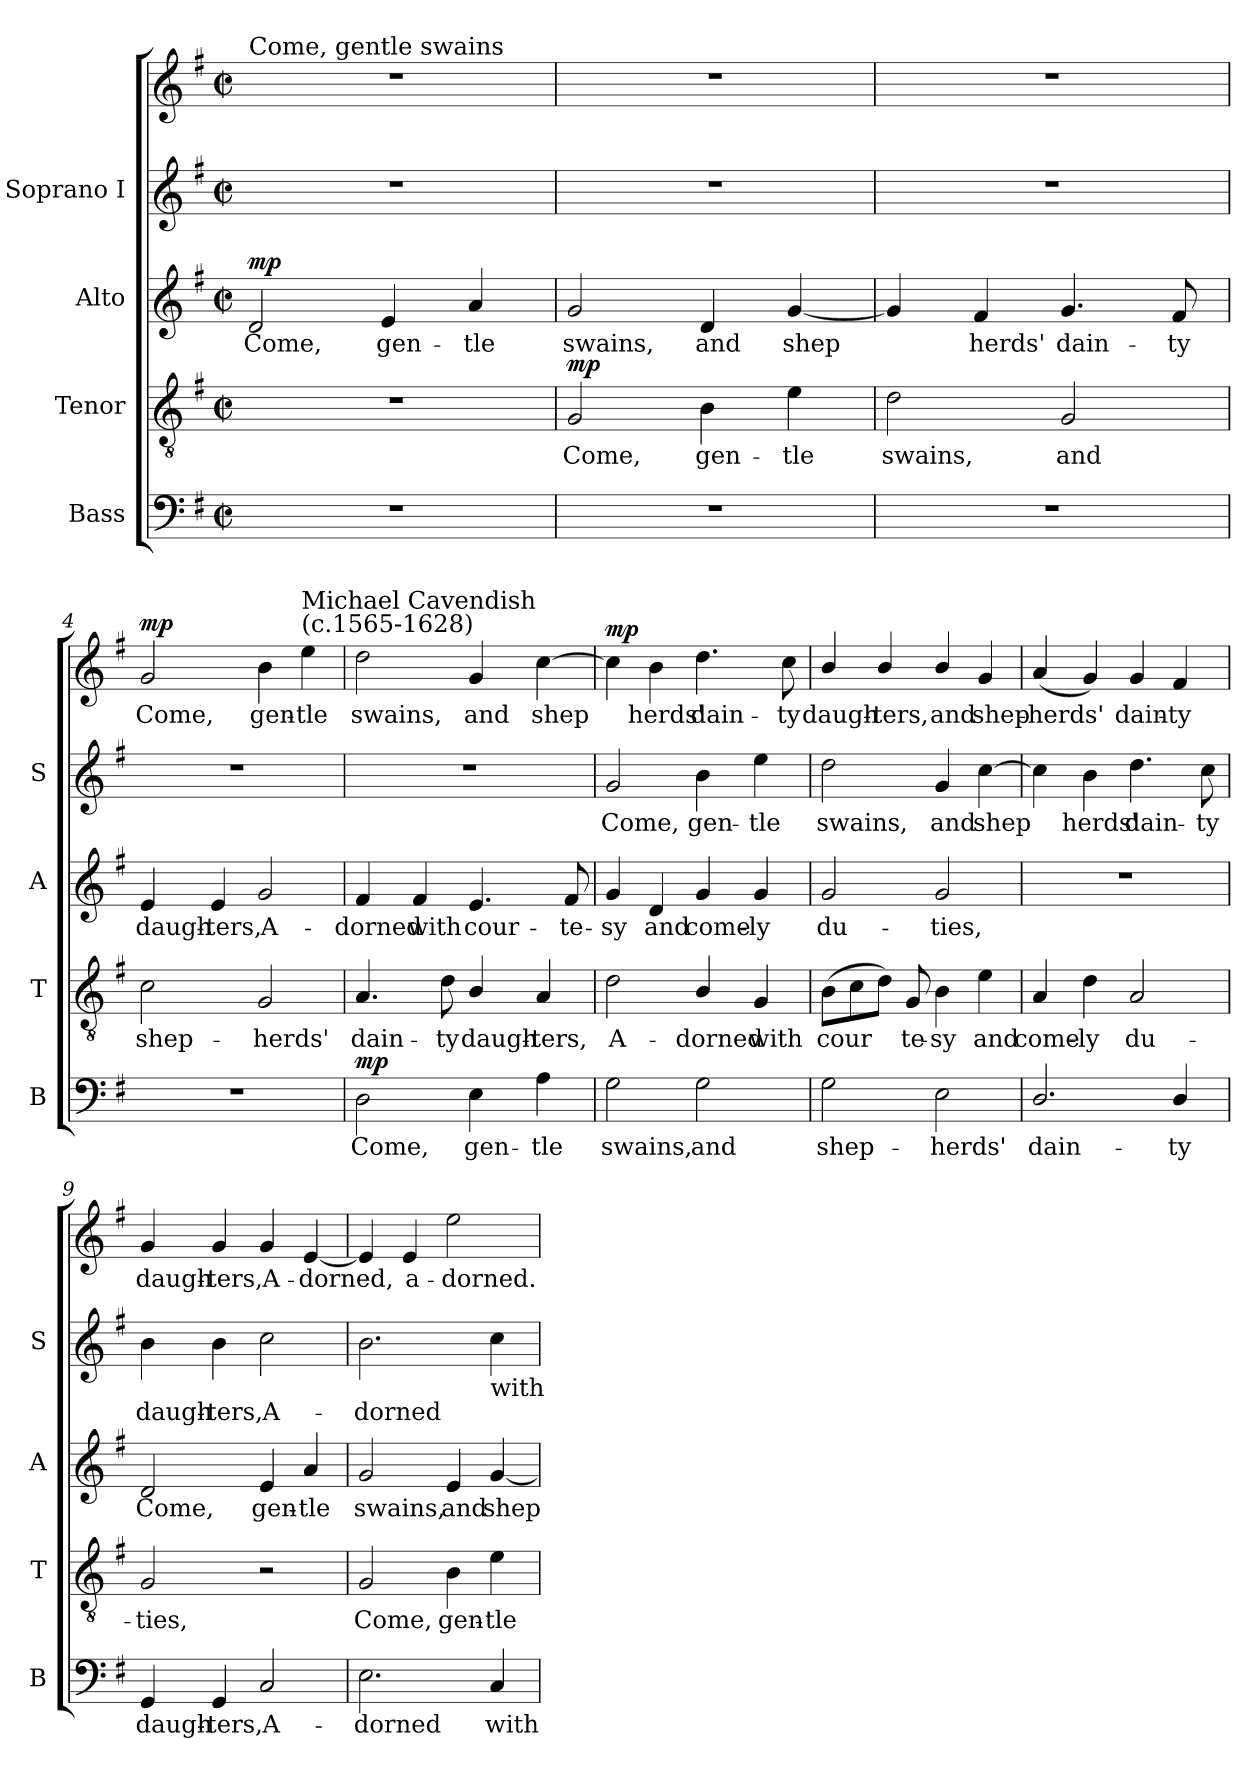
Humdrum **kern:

**kern	**text	**dynam	**kern	**text	**dynam	**kern	**text	**dynam	**kern	**text	**kern	**text	**dynam
*part4	*part4	*part4	*part3	*part3	*part3	*part2	*part2	*part2	*part1	*part1	*part1	*part1	*part1
*staff5	*staff5	*staff5	*staff4	*staff4	*staff4	*staff3	*staff3	*staff3	*staff2	*staff2	*staff1	*staff1	*staff1/2
*I"Bass	*	*	*I"Tenor	*	*	*I"Alto	*	*	*I"Soprano I	*	*	*	*
*I'B	*	*	*I'T	*	*	*I'A	*	*	*I'S	*	*	*	*
*clefF4	*	*	*clefGv2	*	*	*clefG2	*	*	*clefG2	*	*clefG2	*	*
*k[f#]	*	*	*k[f#]	*	*	*k[f#]	*	*	*k[f#]	*	*k[f#]	*	*
*G:	*	*	*G:	*	*	*G:	*	*	*G:	*	*G:	*	*
*M2/2	*	*	*M2/2	*	*	*M2/2	*	*	*M2/2	*	*M2/2	*	*
*met(c|)	*	*	*met(c|)	*	*	*met(c|)	*	*	*met(c|)	*	*met(c|)	*	*
=1	=1	=1	=1	=1	=1	=1	=1	=1	=1	=1	=1	=1	=1
!	!	!	!	!	!	!	!	!	!	!	!LO:TX:a:t=Come, gentle swains	!	!
!	!	!	!	!	!	!	!LO:LY:b	!LO:DY:b	!	!	!	!	!
1r	.	.	1r	.	.	2d/	Come,	mp	1r	.	1r	.	.
!	!	!	!	!	!	!	!LO:LY:b	!	!	!	!	!	!
.	.	.	.	.	.	4e/	gen-	.	.	.	.	.	.
!	!	!	!	!	!	!	!LO:LY:b	!	!	!	!	!	!
.	.	.	.	.	.	4a/	-tle	.	.	.	.	.	.
=2	=2	=2	=2	=2	=2	=2	=2	=2	=2	=2	=2	=2	=2
!	!	!	!	!LO:LY:b	!LO:DY:b	!	!LO:LY:b	!	!	!	!	!	!
1r	.	.	2G/	Come,	mp	2g/	swains,	.	1r	.	1r	.	.
!	!	!	!	!LO:LY:b	!	!	!LO:LY:b	!	!	!	!	!	!
.	.	.	4B\	gen-	.	4d/	and	.	.	.	.	.	.
!	!	!	!	!LO:LY:b	!	!	!LO:LY:b	!	!	!	!	!	!
.	.	.	4e\	-tle	.	[4g/	shep­	.	.	.	.	.	.
=3	=3	=3	=3	=3	=3	=3	=3	=3	=3	=3	=3	=3	=3
!	!	!	!	!LO:LY:b	!	!	!	!	!	!	!	!	!
1r	.	.	2d\	swains,	.	4g/]	.	.	1r	.	1r	.	.
!	!	!	!	!	!	!	!LO:LY:b	!	!	!	!	!	!
.	.	.	.	.	.	4f#/	herds'	.	.	.	.	.	.
!	!	!	!	!LO:LY:b	!	!	!LO:LY:b	!	!	!	!	!	!
.	.	.	2G/	and	.	4.g/	dain-	.	.	.	.	.	.
!	!	!	!	!	!	!	!LO:LY:b	!	!	!	!	!	!
.	.	.	.	.	.	8f#/	-ty	.	.	.	.	.	.
=4	=4	=4	=4	=4	=4	=4	=4	=4	=4	=4	=4	=4	=4
!	!	!	!	!LO:LY:b	!	!	!LO:LY:b	!	!	!	!	!LO:LY:b	!LO:DY:b
1r	.	.	2c\	shep-	.	4e/	daugh-	.	1r	.	2g/	Come,	mp
!	!	!	!	!	!	!	!LO:LY:b	!	!	!	!	!	!
.	.	.	.	.	.	4e/	-ters,	.	.	.	.	.	.
!	!	!	!	!LO:LY:b	!	!	!LO:LY:b	!	!	!	!	!LO:LY:b	!
.	.	.	2G/	-herds'	.	2g/	A-	.	.	.	4b\	gen-	.
!	!	!	!	!	!	!	!	!	!	!	!LO:TX:a:t=Michael Cavendish\n(c.1565-1628)	!	!
!	!	!	!	!	!	!	!	!	!	!	!	!LO:LY:b	!
.	.	.	.	.	.	.	.	.	.	.	4ee\	-tle	.
!!LO:LB:g=z
=5	=5	=5	=5	=5	=5	=5	=5	=5	=5	=5	=5	=5	=5
!	!LO:LY:b	!LO:DY:b	!	!LO:LY:b	!	!	!LO:LY:b	!	!	!	!	!LO:LY:b	!
2D\	Come,	mp	4.A/	dain-	.	4f#/	-dorned	.	1r	.	2dd\	swains,	.
!	!	!	!	!	!	!	!LO:LY:b	!	!	!	!	!	!
.	.	.	.	.	.	4f#/	with	.	.	.	.	.	.
!	!	!	!	!LO:LY:b	!	!	!	!	!	!	!	!	!
.	.	.	8d\	-ty	.	.	.	.	.	.	.	.	.
!	!LO:LY:b	!	!	!LO:LY:b	!	!	!LO:LY:b	!	!	!	!	!LO:LY:b	!
4E\	gen-	.	4B/	daugh-	.	4.e/	cour-	.	.	.	4g/	and	.
!	!LO:LY:b	!	!	!LO:LY:b	!	!	!	!	!	!	!	!LO:LY:b	!
4A\	-tle	.	4A/	-ters,	.	.	.	.	.	.	[4cc\	shep­	.
!	!	!	!	!	!	!	!LO:LY:b	!	!	!	!	!	!
.	.	.	.	.	.	8f#/	-te-	.	.	.	.	.	.
=6	=6	=6	=6	=6	=6	=6	=6	=6	=6	=6	=6	=6	=6
!	!LO:LY:b	!	!	!LO:LY:b	!	!	!LO:LY:b	!	!	!LO:LY:b	!	!	!LO:DY:b=2
2G\	swains,	.	2d\	A-	.	4g/	-sy	.	2g/	Come,	4cc\]	.	mp
!	!	!	!	!	!	!	!LO:LY:b	!	!	!	!	!LO:LY:b	!
.	.	.	.	.	.	4d/	and	.	.	.	4b\	herds'	.
!	!LO:LY:b	!	!	!LO:LY:b	!	!	!LO:LY:b	!	!	!LO:LY:b	!	!LO:LY:b	!
2G\	and	.	4B/	-dorned	.	4g/	come-	.	4b\	gen-	4.dd\	dain-	.
!	!	!	!	!LO:LY:b	!	!	!LO:LY:b	!	!	!LO:LY:b	!	!	!
.	.	.	4G/	with	.	4g/	-ly	.	4ee\	-tle	.	.	.
!	!	!	!	!	!	!	!	!	!	!	!	!LO:LY:b	!
.	.	.	.	.	.	.	.	.	.	.	8cc\	-ty	.
=7	=7	=7	=7	=7	=7	=7	=7	=7	=7	=7	=7	=7	=7
!	!LO:LY:b	!	!	!LO:LY:b	!	!	!LO:LY:b	!	!	!LO:LY:b	!	!LO:LY:b	!
2G\	shep-	.	(>8B\L	cour­	.	2g/	du-	.	2dd\	-swains,	4b/	daugh-	.
.	.	.	8c\	.	.	.	.	.	.	.	.	.	.
!	!	!	!	!	!	!	!	!	!	!	!	!LO:LY:b	!
.	.	.	8d\J)	.	.	.	.	.	.	.	4b/	-ters,	.
!	!	!	!	!LO:LY:b	!	!	!	!	!	!	!	!	!
.	.	.	8G/	te-	.	.	.	.	.	.	.	.	.
!	!LO:LY:b	!	!	!LO:LY:b	!	!	!LO:LY:b	!	!	!LO:LY:b	!	!LO:LY:b	!
2E\	-herds'	.	4B\	-sy	.	2g/	-ties,	.	4g/	and	4b/	and	.
!	!	!	!	!LO:LY:b	!	!	!	!	!	!LO:LY:b	!	!LO:LY:b	!
.	.	.	4e\	and	.	.	.	.	[4cc\	shep­	4g/	shep-	.
=8	=8	=8	=8	=8	=8	=8	=8	=8	=8	=8	=8	=8	=8
!	!LO:LY:b	!	!	!LO:LY:b	!	!	!	!	!	!	!	!LO:LY:b	!
2.D/	dain-	.	4A/	come-	.	1r	.	.	4cc\]	.	(<4a/	herds'	.
!	!	!	!	!LO:LY:b	!	!	!	!	!	!LO:LY:b	!	!	!
.	.	.	4d\	-ly	.	.	.	.	4b\	herds'	4g/)	.	.
!	!	!	!	!LO:LY:b	!	!	!	!	!	!LO:LY:b	!	!LO:LY:b	!
.	.	.	2A/	du-	.	.	.	.	4.dd\	dain-	4g/	dain-	.
!	!LO:LY:b	!	!	!	!	!	!	!	!	!	!	!LO:LY:b	!
4D/	-ty	.	.	.	.	.	.	.	.	.	4f#/	-ty	.
!	!	!	!	!	!	!	!	!	!	!LO:LY:b	!	!	!
.	.	.	.	.	.	.	.	.	8cc\	-ty	.	.	.
!!LO:LB:g=z
=9	=9	=9	=9	=9	=9	=9	=9	=9	=9	=9	=9	=9	=9
!	!LO:LY:b	!	!	!LO:LY:b	!	!	!LO:LY:b	!	!	!LO:LY:b	!	!LO:LY:b	!
4GG/	daugh-	.	2G/	-ties,	.	2d/	Come,	.	4b\	daugh-	4g/	daugh-	.
!	!LO:LY:b	!	!	!	!	!	!	!	!	!LO:LY:b	!	!LO:LY:b	!
4GG/	-ters,	.	.	.	.	.	.	.	4b\	-ters,	4g/	-ters,	.
!	!LO:LY:b	!	!	!	!	!	!LO:LY:b	!	!	!LO:LY:b	!	!LO:LY:b	!
2C/	A-	.	2r	.	.	4e/	gen-	.	2cc\	A-	4g/	A-	.
!	!	!	!	!	!	!	!LO:LY:b	!	!	!	!	!LO:LY:b	!
.	.	.	.	.	.	4a/	-tle	.	.	.	[4e/	-dorned,	.
=10	=10	=10	=10	=10	=10	=10	=10	=10	=10	=10	=10	=10	=10
!	!LO:LY:b	!	!	!LO:LY:b	!	!	!LO:LY:b	!	!	!LO:LY:b	!	!	!
2.E\	-dorned	.	2G/	Come,	.	2g/	swains,	.	2.b\	dorned	4e/]	.	.
!	!	!	!	!	!	!	!	!	!	!	!	!LO:LY:b	!
.	.	.	.	.	.	.	.	.	.	.	4e/	-a-	.
!	!	!	!	!LO:LY:b	!	!	!LO:LY:b	!	!	!	!	!LO:LY:b	!
.	.	.	4B\	gen-	.	4e/	and	.	.	.	2ee\	-dorned.	.
!	!	!	!	!	!	!	!	!	!LO:TX:b:t=with	!	!	!	!
!	!LO:LY:b	!	!	!LO:LY:b	!	!	!LO:LY:b	!	!	!	!	!	!
4C/	with	.	4e\	-tle	.	[4g/	shep­	.	4cc\	.	.	.	.
=	=	=	=	=	=	=	=	=	=	=	=	=	=
*-	*-	*-	*-	*-	*-	*-	*-	*-	*-	*-	*-	*-	*-
